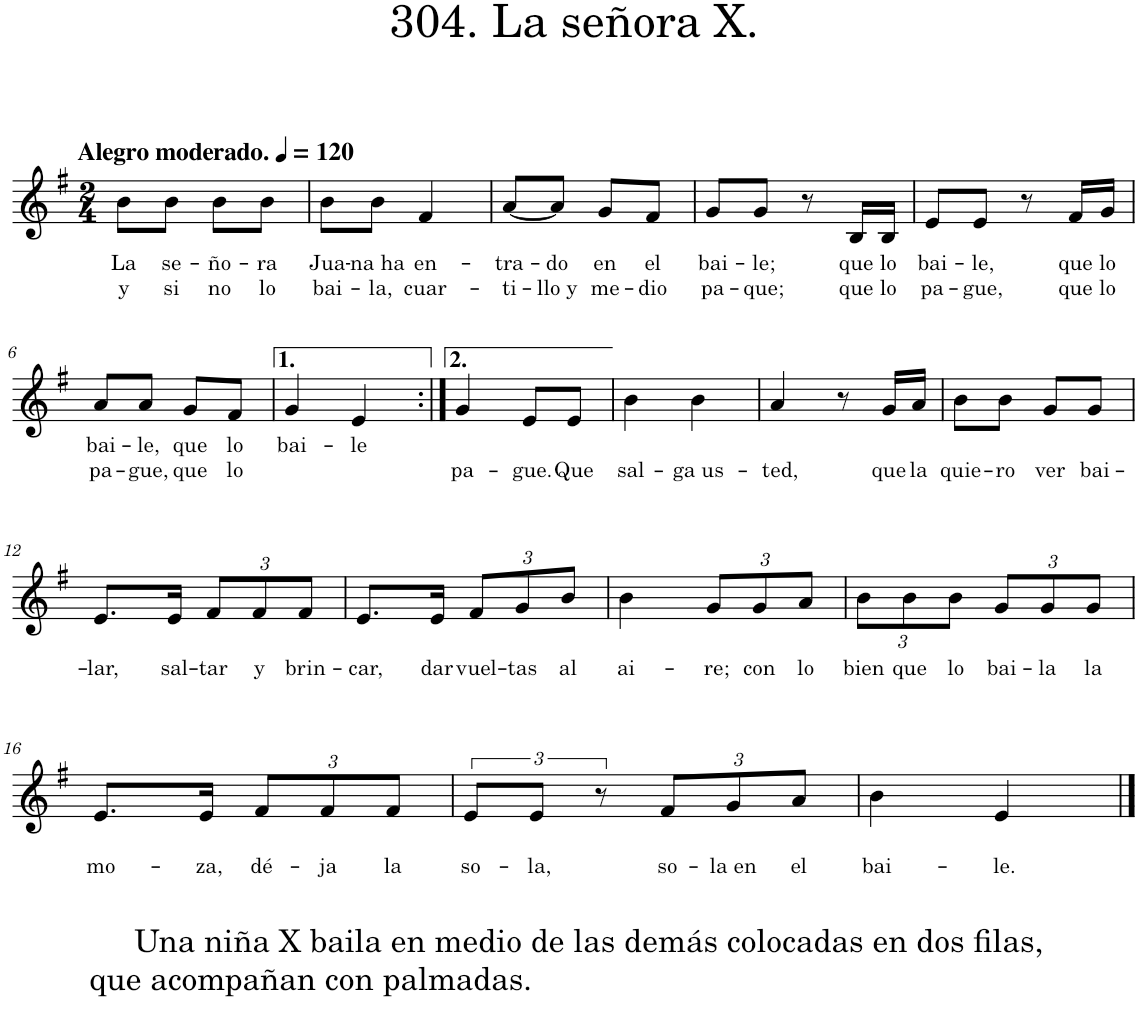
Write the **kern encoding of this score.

**kern	**text	**text
*part1	*part1	*part1
*staff1	*staff1	*staff1
*I"Piano	*	*
*I'Pno.	*	*
*clefG2	*	*
*k[f#]	*	*
*M2/4	*	*
*MM120	*	*
=1	=1	=1
!LO:TX:a:B:t=Alegro moderado.	!	!
!	!LO:LY:b	!LO:LY:b
8b\L	La	y
!	!LO:LY:b	!LO:LY:b
8b\J	se-	si
!	!LO:LY:b	!LO:LY:b
8b\L	-ño-	no
!	!LO:LY:b	!LO:LY:b
8b\J	-ra	lo
=2	=2	=2
!	!LO:LY:b	!LO:LY:b
8b\L	Jua-	bai-
!	!LO:LY:b	!LO:LY:b
8b\J	-na ha	-la,
!	!LO:LY:b	!LO:LY:b
4f#/	en-	cuar-
=3	=3	=3
!	!LO:LY:b	!LO:LY:b
[8a/L	-tra-	-ti-
!	!LO:LY:b	!LO:LY:b
8a/J]	-do	-llo y
!	!LO:LY:b	!LO:LY:b
8g/L	en	me-
!	!LO:LY:b	!LO:LY:b
8f#/J	el	-dio
=4	=4	=4
!	!LO:LY:b	!LO:LY:b
8g/L	bai-	pa-
!	!LO:LY:b	!LO:LY:b
8g/J	-le;	-que;
8r	.	.
!	!LO:LY:b	!LO:LY:b
16B/LL	que	que
!	!LO:LY:b	!LO:LY:b
16B/JJ	lo	lo
=5	=5	=5
!	!LO:LY:b	!LO:LY:b
8e/L	bai-	pa-
!	!LO:LY:b	!LO:LY:b
8e/J	-le,	-gue,
8r	.	.
!	!LO:LY:b	!LO:LY:b
16f#/LL	que	que
!	!LO:LY:b	!LO:LY:b
16g/JJ	lo	lo
!!LO:LB:g=z
=6	=6	=6
!	!LO:LY:b	!LO:LY:b
8a/L	bai-	pa-
!	!LO:LY:b	!LO:LY:b
8a/J	-le,	-gue,
!	!LO:LY:b	!LO:LY:b
8g/L	que	que
!	!LO:LY:b	!LO:LY:b
8f#/J	lo	lo
=7	=7	=7
!	!LO:LY:b	!
4g/	bai-	.
!	!LO:LY:b	!
4e/	-le	.
=8:|!	=8:|!	=8:|!
!	!	!LO:LY:b
4g/	.	pa-
!	!	!LO:LY:b
8e/L	.	-gue.
!	!	!LO:LY:b
8e/J	.	Que
=9	=9	=9
!	!	!LO:LY:b
4b\	.	sal-
!	!	!LO:LY:b
4b\	.	-ga us-
=10	=10	=10
!	!	!LO:LY:b
4a/	.	-ted,
8r	.	.
!	!	!LO:LY:b
16g/LL	.	que
!	!	!LO:LY:b
16a/JJ	.	la
=11	=11	=11
!	!	!LO:LY:b
8b\L	.	quie-
!	!	!LO:LY:b
8b\J	.	-ro
!	!	!LO:LY:b
8g/L	.	ver
!	!	!LO:LY:b
8g/J	.	bai-
!!LO:LB:g=z
=12	=12	=12
!	!	!LO:LY:b
8.e/L	.	-lar,
!	!	!LO:LY:b
16e/Jk	.	sal-
*Xbrackettup	*	*
!	!	!LO:LY:b
12f#/L	.	-tar
!	!	!LO:LY:b
12f#/	.	y
!	!	!LO:LY:b
12f#/J	.	brin-
=13	=13	=13
!	!	!LO:LY:b
8.e/L	.	-car,
!	!	!LO:LY:b
16e/Jk	.	dar
!	!	!LO:LY:b
12f#/L	.	vuel-
!	!	!LO:LY:b
12g/	.	-tas
!	!	!LO:LY:b
12b/J	.	al
=14	=14	=14
!	!	!LO:LY:b
4b\	.	ai-
!	!	!LO:LY:b
12g/L	.	-re;
!	!	!LO:LY:b
12g/	.	con
!	!	!LO:LY:b
12a/J	.	lo
=15	=15	=15
!	!	!LO:LY:b
12b\L	.	bien
!	!	!LO:LY:b
12b\	.	que
!	!	!LO:LY:b
12b\J	.	lo
!	!	!LO:LY:b
12g/L	.	bai-
!	!	!LO:LY:b
12g/	.	-la
!	!	!LO:LY:b
12g/J	.	la
!!LO:LB:g=z
=16	=16	=16
!LO:TX:b:t=Una niña X baila en medio de las demás colocadas en dos filas,	!	!
!LO:TX:b:t=que acompañan con palmadas.	!	!
!	!	!LO:LY:b
8.e/L	.	mo-
!	!	!LO:LY:b
16e/Jk	.	-za,
!	!	!LO:LY:b
12f#/L	.	dé-
!	!	!LO:LY:b
12f#/	.	-ja
!	!	!LO:LY:b
12f#/J	.	la
=17	=17	=17
*brackettup	*	*
!	!	!LO:LY:b
12e/L	.	so-
!	!	!LO:LY:b
12e/J	.	-la,
12r	.	.
*Xbrackettup	*	*
!	!	!LO:LY:b
12f#/L	.	so-
!	!	!LO:LY:b
12g/	.	-la en
!	!	!LO:LY:b
12a/J	.	el
=18	=18	=18
!	!	!LO:LY:b
4b\	.	bai-
!	!	!LO:LY:b
4e/	.	-le.
==	==	==
*-	*-	*-
